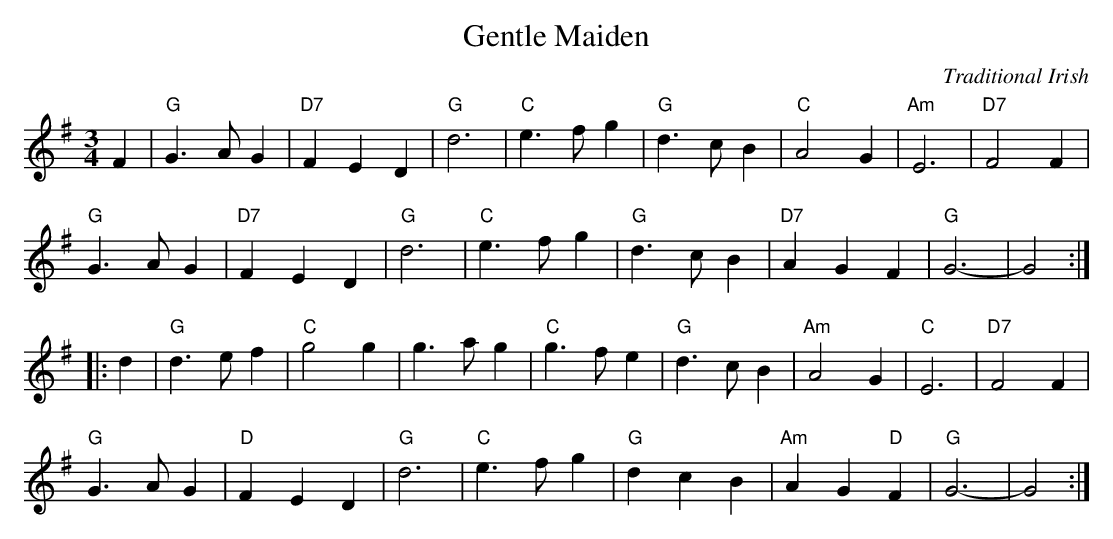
X:1
T:Gentle Maiden
O:Traditional Irish
M:3/4
L:1/8
K:G
F2|"G"G3 A G2|"D7"F2 E2 D2|"G"d6|"C"e3 f g2|\
"G"d3 c B2|"C"A4 G2|"Am"E6|"D7"F4 F2|
"G"G3 A G2|"D7"F2 E2 D2|"G"d6|"C"e3 f g2|\
"G"d3 c B2|"D7"A2G2F2|"G"G6-|G4:|
|:d2|"G"d3 e f2|"C"g4 g2|g3ag2|"C"g3 f e2|\
"G"d3 c B2|"Am"A4 G2|"C"E6|"D7"F4 F2|
"G"G3 A G2|"D"F2 E2 D2|"G"d6|"C"e3 f g2|\
"G"d2 c2 B2|"Am"A2 G2 "D"F2|"G"G6-|G4:|
